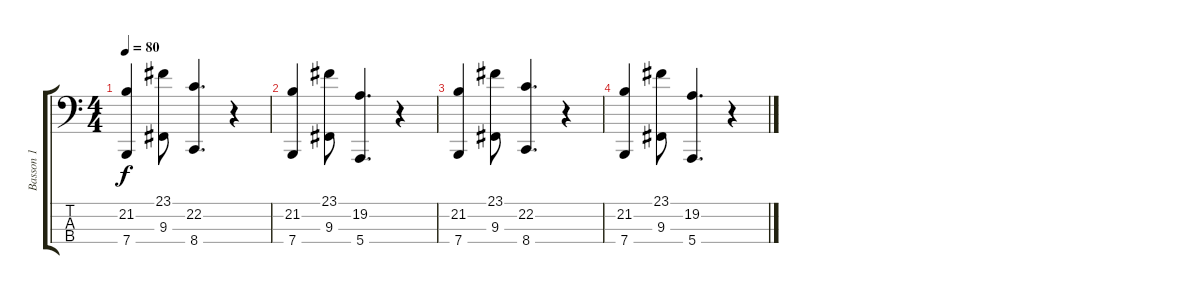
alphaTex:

\track ("Basson 1" "Basson 1") {instrument bassoon}
\staff {score tabs}
\tuning (G2 D2 A1 E1) {hide}
\ts (4 4)
\tempo 80
\clef f4
\ks c
(21.2 7.4).4{dy f} (23.1 9.3).8 (22.2 8.4).4{d} r.4 |
(21.2 7.4).4 (23.1 9.3).8 (19.2 5.4).4{d} r.4 |
(21.2 7.4).4 (23.1 9.3).8 (22.2 8.4).4{d} r.4 |
(21.2 7.4).4 (23.1 9.3).8 (19.2 5.4).4{d} r.4
